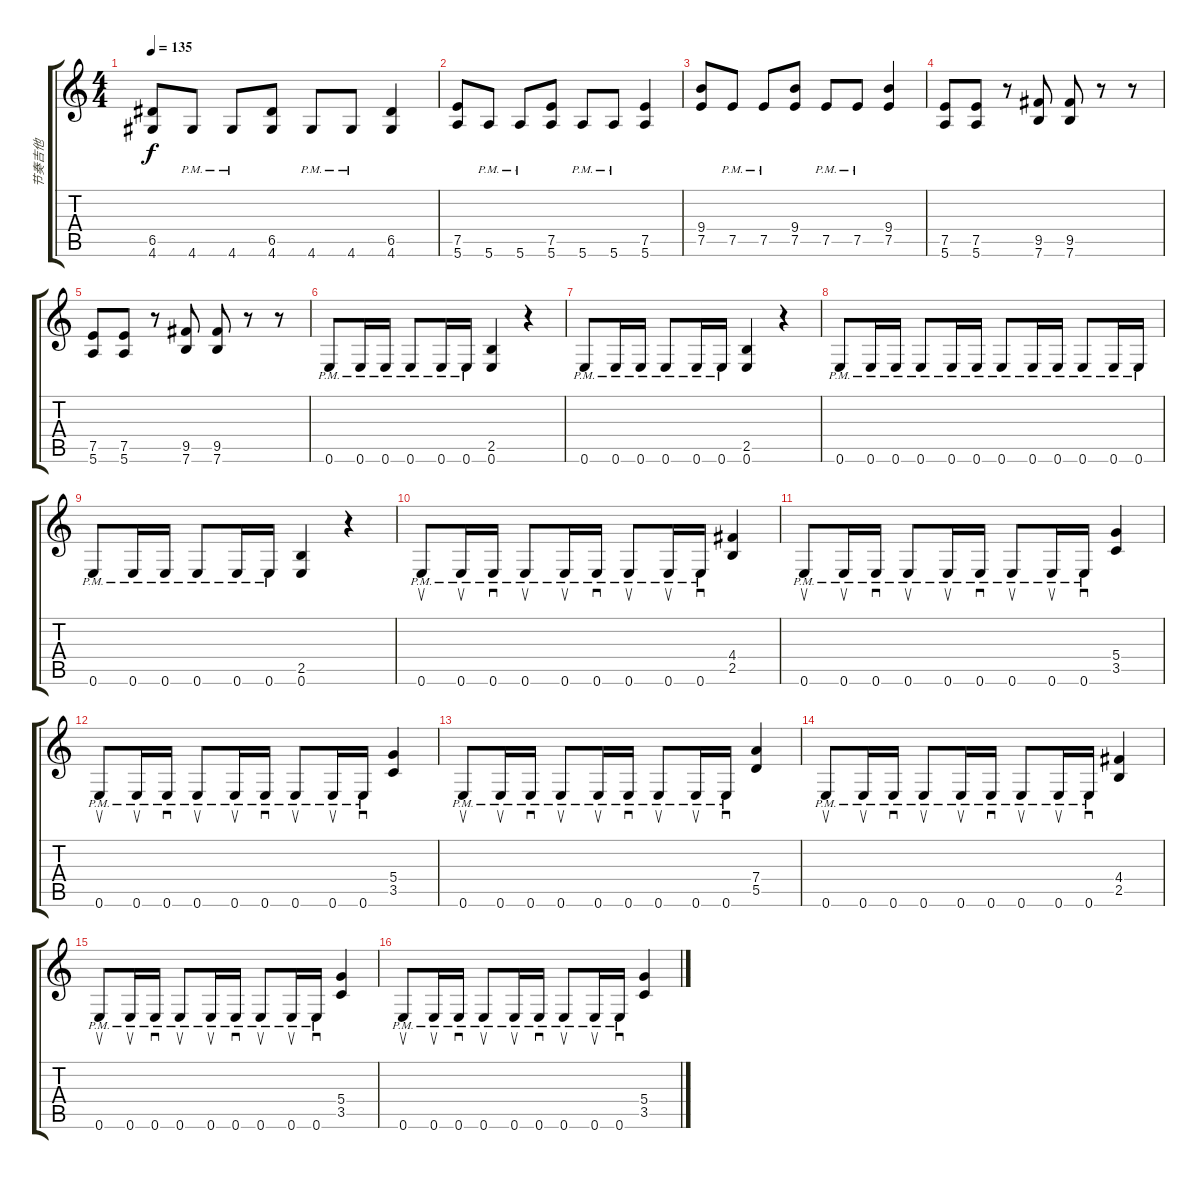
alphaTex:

\track ("节奏吉他" "节奏吉他") {instrument overdrivenguitar}
\staff {score tabs}
\tuning (E4 B3 G3 D3 A2 E2) {hide}
\ts (4 4)
\tempo 135
\clef g2
\ks c
(6.5 4.6).8{dy f} 4.6{pm}.8 4.6{pm}.8 (6.5 4.6).8 4.6{pm}.8 4.6{pm}.8 (6.5 4.6).4 |
(7.5 5.6).8 5.6{pm}.8 5.6{pm}.8 (7.5 5.6).8 5.6{pm}.8 5.6{pm}.8 (7.5 5.6).4 |
(9.4 7.5).8 7.5{pm}.8 7.5{pm}.8 (9.4 7.5).8 7.5{pm}.8 7.5{pm}.8 (9.4 7.5).4 |
(7.5 5.6).8 (7.5 5.6).8 r.8 (9.5 7.6).8 (9.5 7.6).8 r.8 r.8 |
(7.5 5.6).8 (7.5 5.6).8 r.8 (9.5 7.6).8 (9.5 7.6).8 r.8 r.8 |
0.6{pm}.8 0.6{pm}.16 0.6{pm}.16 0.6{pm}.8 0.6{pm}.16 0.6{pm}.16 (2.5 0.6).4 r.4 |
0.6{pm}.8 0.6{pm}.16 0.6{pm}.16 0.6{pm}.8 0.6{pm}.16 0.6{pm}.16 (2.5 0.6).4 r.4 |
0.6{pm}.8 0.6{pm}.16 0.6{pm}.16 0.6{pm}.8 0.6{pm}.16 0.6{pm}.16 0.6{pm}.8 0.6{pm}.16 0.6{pm}.16 0.6{pm}.8 0.6{pm}.16 0.6{pm}.16 |
0.6{pm}.8 0.6{pm}.16 0.6{pm}.16 0.6{pm}.8 0.6{pm}.16 0.6{pm}.16 (2.5 0.6).4 r.4 |
0.6{pm}.8{su} 0.6{pm}.16{su} 0.6{pm}.16{sd} 0.6{pm}.8{su} 0.6{pm}.16{su} 0.6{pm}.16{sd} 0.6{pm}.8{su} 0.6{pm}.16{su} 0.6{pm}.16{sd} (4.4 2.5).4 |
0.6{pm}.8{su} 0.6{pm}.16{su} 0.6{pm}.16{sd} 0.6{pm}.8{su txt ""} 0.6{pm}.16{su} 0.6{pm}.16{sd} 0.6{pm}.8{su} 0.6{pm}.16{su} 0.6{pm}.16{sd} (5.4 3.5).4 |
0.6{pm}.8{su} 0.6{pm}.16{su} 0.6{pm}.16{sd} 0.6{pm}.8{su} 0.6{pm}.16{su} 0.6{pm}.16{sd} 0.6{pm}.8{su} 0.6{pm}.16{su} 0.6{pm}.16{sd} (5.4 3.5).4 |
0.6{pm}.8{su} 0.6{pm}.16{su} 0.6{pm}.16{sd} 0.6{pm}.8{su} 0.6{pm}.16{su} 0.6{pm}.16{sd} 0.6{pm}.8{su} 0.6{pm}.16{su} 0.6{pm}.16{sd} (7.4 5.5).4 |
0.6{pm}.8{su} 0.6{pm}.16{su} 0.6{pm}.16{sd} 0.6{pm}.8{su} 0.6{pm}.16{su} 0.6{pm}.16{sd} 0.6{pm}.8{su} 0.6{pm}.16{su} 0.6{pm}.16{sd} (4.4 2.5).4 |
0.6{pm}.8{su} 0.6{pm}.16{su} 0.6{pm}.16{sd} 0.6{pm}.8{su} 0.6{pm}.16{su} 0.6{pm}.16{sd} 0.6{pm}.8{su} 0.6{pm}.16{su} 0.6{pm}.16{sd} (5.4 3.5).4 |
0.6{pm}.8{su} 0.6{pm}.16{su} 0.6{pm}.16{sd} 0.6{pm}.8{su} 0.6{pm}.16{su} 0.6{pm}.16{sd} 0.6{pm}.8{su} 0.6{pm}.16{su} 0.6{pm}.16{sd} (5.4 3.5).4
